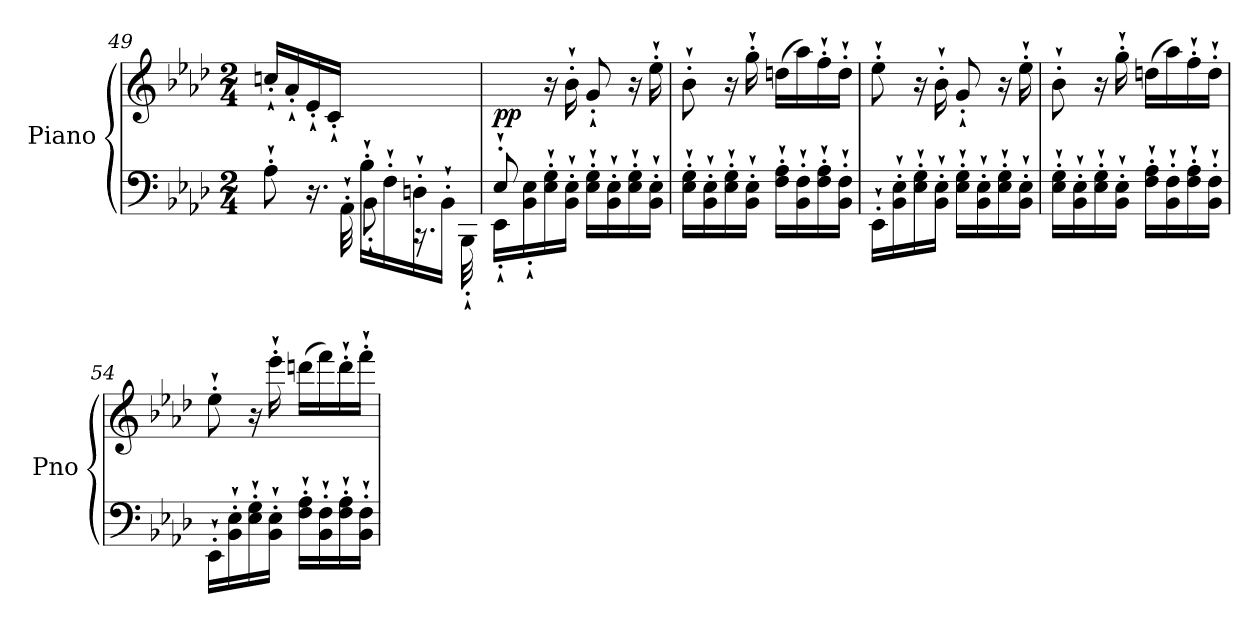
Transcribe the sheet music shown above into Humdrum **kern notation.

**kern	**kern	**dynam
*part1	*part1	*part1
*staff2	*staff1	*staff1/2
*I"Piano	*	*
*I'Pno	*	*
*clefF4	*clefG2	*
*k[b-e-a-d-]	*k[b-e-a-d-]	*
*M2/4	*M2/4	*
=49	=49	=49
*^	*	*
!	!	!	!LO:DY:b
4ryy	8A-'`\	16ccn'`/LL	other-dynamics
.	.	16a-'`/	.
.	16.r	16e-'`/	.
.	.	16c'`/JJ	.
.	32AA-'`\	.	.
16B-'`\LL	8BB-'`\	4ryy	.
16F'`\	.	.	.
16Dn'`\	16.rCC	.	.
16BB-'`\JJ	.	.	.
.	32BBB-'`\	.	.
!!LO:LB:g=z
=50	=50	=50	=50
!	!	!	!LO:DY:b
8E-'`/	16EE-'`\LL	8ryy	pp
.	16BB-\'` 16E-\'`	.	.
4.ryy	16E-\'` 16G\'`	16r	.
.	16BB-\'` 16E-\'`JJ	16b-'`\	.
.	16E-\'` 16G\'`LL	8g'`/	.
.	16BB-\'` 16E-\'`	.	.
.	16E-\'` 16G\'`	16r	.
.	16BB-\'` 16E-\'`JJ	16ee-'`\	.
*v	*v	*	*
!!LO:LB:g=z
=51	=51	=51
16E-\'` 16G\'`LL	8b-'`\	.
16BB-\'` 16E-\'`	.	.
16E-\'` 16G\'`	16r	.
16BB-\'` 16E-\'`JJ	16gg'`\	.
16F\'` 16A-\'`LL	(16ddn\LL	.
16BB-\'` 16F\'`	16aa-\)	.
16F\'` 16A-\'`	16ff'`\	.
16BB-\'` 16F\'`JJ	16dd'`\JJ	.
=52	=52	=52
!	!	!LO:DY:b
16EE-'`\LL	8ee-'`\	other-dynamics
16BB-\'` 16E-\'`	.	.
16E-\'` 16G\'`	16r	.
16BB-\'` 16E-\'`JJ	16b-'`\	.
16E-\'` 16G\'`LL	8g'`/	.
16BB-\'` 16E-\'`	.	.
16E-\'` 16G\'`	16r	.
16BB-\'` 16E-\'`JJ	16ee-'`\	.
=53	=53	=53
16E-\'` 16G\'`LL	8b-'`\	.
16BB-\'` 16E-\'`	.	.
16E-\'` 16G\'`	16r	.
16BB-\'` 16E-\'`JJ	16gg'`\	.
16F\'` 16A-\'`LL	(16ddn\LL	.
16BB-\'` 16F\'`	16aa-\)	.
16F\'` 16A-\'`	16ff'`\	.
16BB-\'` 16F\'`JJ	16dd'`\JJ	.
=54	=54	=54
16EE-'`\LL	8ee-'`\	.
16BB-\'` 16E-\'`	.	.
16E-\'` 16G\'`	16r	.
16BB-\'` 16E-\'`JJ	16eee-'`\	.
16F\'` 16A-\'`LL	(16dddn\LL	.
16BB-\'` 16F\'`	16fff\)	.
16F\'` 16A-\'`	16ddd'`\	.
16BB-\'` 16F\'`JJ	16fff'`\JJ	.
=	=	=
*-	*-	*-
